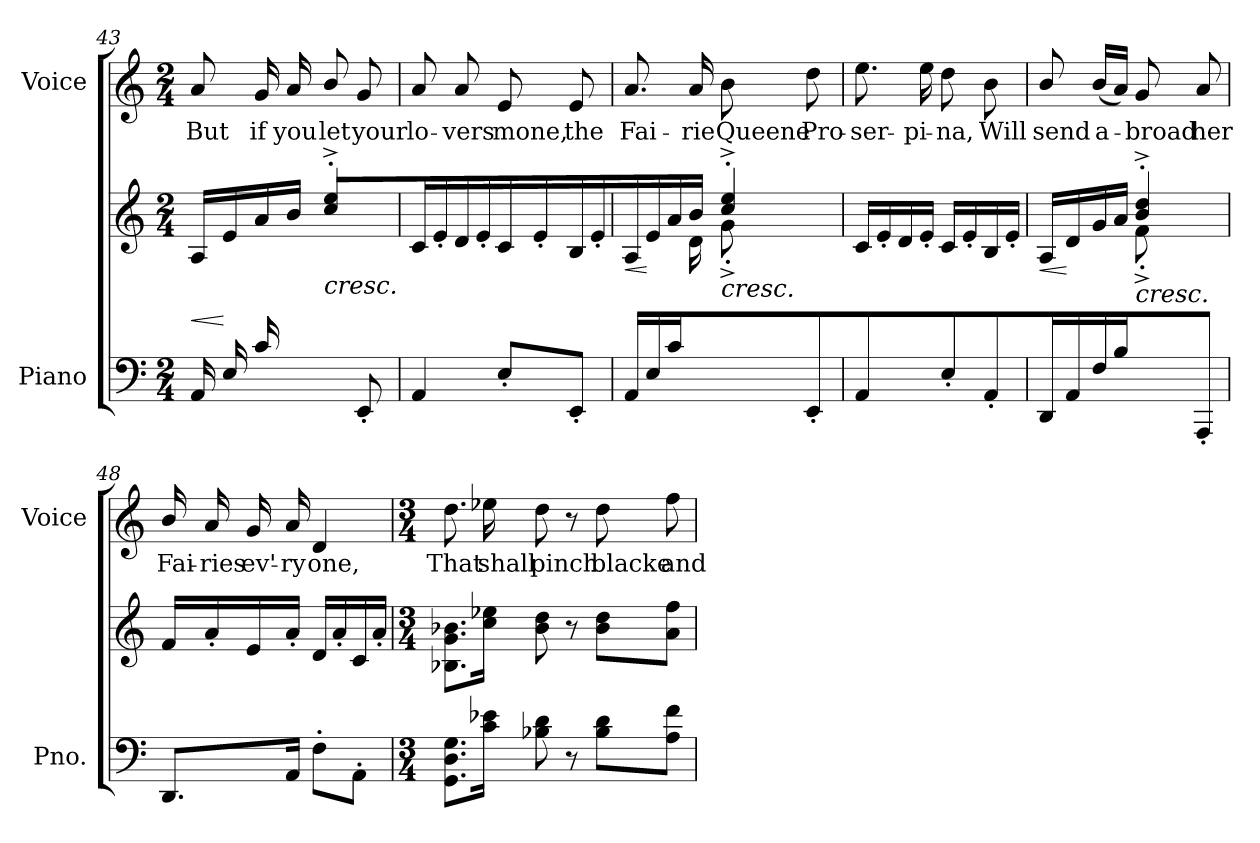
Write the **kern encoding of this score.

**kern	**kern	**dynam	**kern	**text
*part2	*part2	*part2	*part1	*part1
*staff3	*staff2	*staff2/3	*staff1	*staff1
*I"Piano	*	*	*I"Voice	*
*I'Pno.	*	*	*I'Voice	*
*clefF4	*clefG2	*	*clefG2	*
*k[]	*k[]	*	*k[]	*
*a:	*a:	*	*a:	*
*M2/4	*M2/4	*	*M2/4	*
=43	=43	=43	=43	=43
!	!	!LO:HP:b	!	!
*	*^	*	*	*
!	!	!	!	!	!LO:LY:b:color=#000000
16AAi/LL	16Ai/LL	8.ryy	<	8ai/	But
16Ei/	16ei/	.	[ [	.	.
!	!	!	!	!	!LO:LY:b:color=#000000
16ci/	16ai/	.	.	16gi/	if
!	!	!	!	!	!LO:LY:b:color=#000000
8.ryy	16bi/JJ	16di\JJ	.	16ai/	you
!	!	!	!LO:HP:b	!	!
!	!	!	!	!	!LO:LY:b:color=#000000
.	4cci/'^ 4eei'^	8g'^i\L	<	8bi/	let
!	!	!	!	!	!LO:LY:b:color=#000000
8EE'i/J	.	8ryy	.	8gi/	your
*	*v	*v	*	*	*
=44	=44	=44	=44	=44
*	*^	*	*	*
!	!	!	!	!	!LO:LY:b:color=#000000
*	*v	*v	*	*	*
4AAi/	16ci/LL	.	8ai/	lo-
.	16e'i/	.	.	.
!	!	!	!	!LO:LY:b:color=#000000
.	16di/	.	8ai/	-vers
.	16e'i/JJ	.	.	.
!	!	!	!	!LO:LY:b:color=#000000
8E'i/L	16ci/LL	.	8ei/	mone,
.	16e'i/	.	.	.
!	!	!	!	!LO:LY:b:color=#000000
8EE'i/J	16Bi/	.	8ei/	the
.	16e'i/JJ	.	.	.
!!LO:LB:g=z
=45	=45	=45	=45	=45
!	!	!LO:HP:b	!	!
*	*^	*	*	*
!	!	!	!	!	!LO:LY:b:color=#000000
16AAi/LL	16Ai/LL	8.ryy	<	8.ai/	Fai-
16Ei/	16ei/	.	[ [	.	.
16ci/	16ai/	.	.	.	.
!	!	!	!	!	!LO:LY:b:color=#000000
8.ryy	16bi/JJ	16di\JJ	.	16ai/	-rie
!	!	!	!LO:HP:b	!	!
!	!	!	!	!	!LO:LY:b:color=#000000
.	4cci/'^ 4eei'^	8g'^i\L	<	8bi\	Queene
!	!	!	!	!	!LO:LY:b:color=#000000
8EE'i/J	.	8ryy	.	8ddi\	Pro-
*	*v	*v	*	*	*
=46	=46	=46	=46	=46
*	*^	*	*	*
!	!	!	!	!	!LO:LY:b:color=#000000
*	*v	*v	*	*	*
4AAi/	16ci/LL	.	8.eei\	-ser-
.	16e'i/	.	.	.
.	16di/	.	.	.
!	!	!	!	!LO:LY:b:color=#000000
.	16e'i/JJ	.	16eei\	-pi-
!	!	!	!	!LO:LY:b:color=#000000
8E'i\L	16ci/LL	.	8ddi\	-na,
.	16e'i/	.	.	.
!	!	!	!	!LO:LY:b:color=#000000
8AA'i\J	16Bi/	.	8bi\	Will
.	16e'i/JJ	.	.	.
=47	=47	=47	=47	=47
!	!	!LO:HP:b	!	!
*	*^	*	*	*
!	!	!	!	!	!LO:LY:b:color=#000000
16DDi/LL	16Ai/LL	4ryy	<	8bi/	send
16AAi/	16di/	.	[	.	.
!	!	!	!	!	!LO:LY:b:color=#000000
16Fi/	16gi/	.	.	(16bi/LL	a-
16Bi/JJ	16ai/JJ	.	[	16ai/JJ)	.
!	!	!	!LO:HP:b	!	!
!	!	!	!	!	!LO:LY:b:color=#000000
8ryy	4bi/'^ 4ddi'^	8f'^i\L	<	8gi/	-broad
!	!	!	!	!	!LO:LY:b:color=#000000
8AAA'i/J	.	8ryy	.	8ai/	her
*	*v	*v	*	*	*
!!LO:PB:g=z
=48	=48	=48	=48	=48
*	*^	*	*	*
!	!	!	!	!	!LO:LY:b:color=#000000
*	*v	*v	*	*	*
8.DDi/L	16fi/LL	.	16bi/	Fai-
!	!	!	!	!LO:LY:b:color=#000000
.	16a'i/	.	16ai/	-ries
!	!	!	!	!LO:LY:b:color=#000000
.	16ei/	.	16gi/	ev'-
!	!	!	!	!LO:LY:b:color=#000000
16AAi/Jk	16a'i/JJ	.	16ai/	-ry
!	!	!	!	!LO:LY:b:color=#000000
8F'i\L	16di/LL	.	4di/	one,
.	16a'i/	.	.	.
8AA'i\J	16ci/	.	.	.
.	16a'i/JJ	.	.	.
=49	=49	=49	=49	=49
*M3/4	*M3/4	*	*M3/4	*
!	!	!	!	!LO:LY:b:color=#000000
8.GGi\ 8.Di 8.GiL	8.B-Xi\ 8.gi 8.b-XiL	.	8.ddi\	That
!	!	!	!	!LO:LY:b:color=#000000
16ci\ 16e-XiJk	16cci\ 16ee-XiJk	.	16ee-Xi\	shall
!	!	!	!	!LO:LY:b:color=#000000
8B-Xi\ 8di	8b-i\ 8ddi	.	8ddi\	pinch
8r	8r	.	8r	.
!	!	!	!	!LO:LY:b:color=#000000
8B-i\ 8diL	8b-i\ 8ddiL	.	8ddi\	blacke
!	!	!	!	!LO:LY:b:color=#000000
8Ai\ 8fiJ	8ai\ 8ffiJ	.	8ffi\	and
=	=	=	=	=
*-	*-	*-	*-	*-
